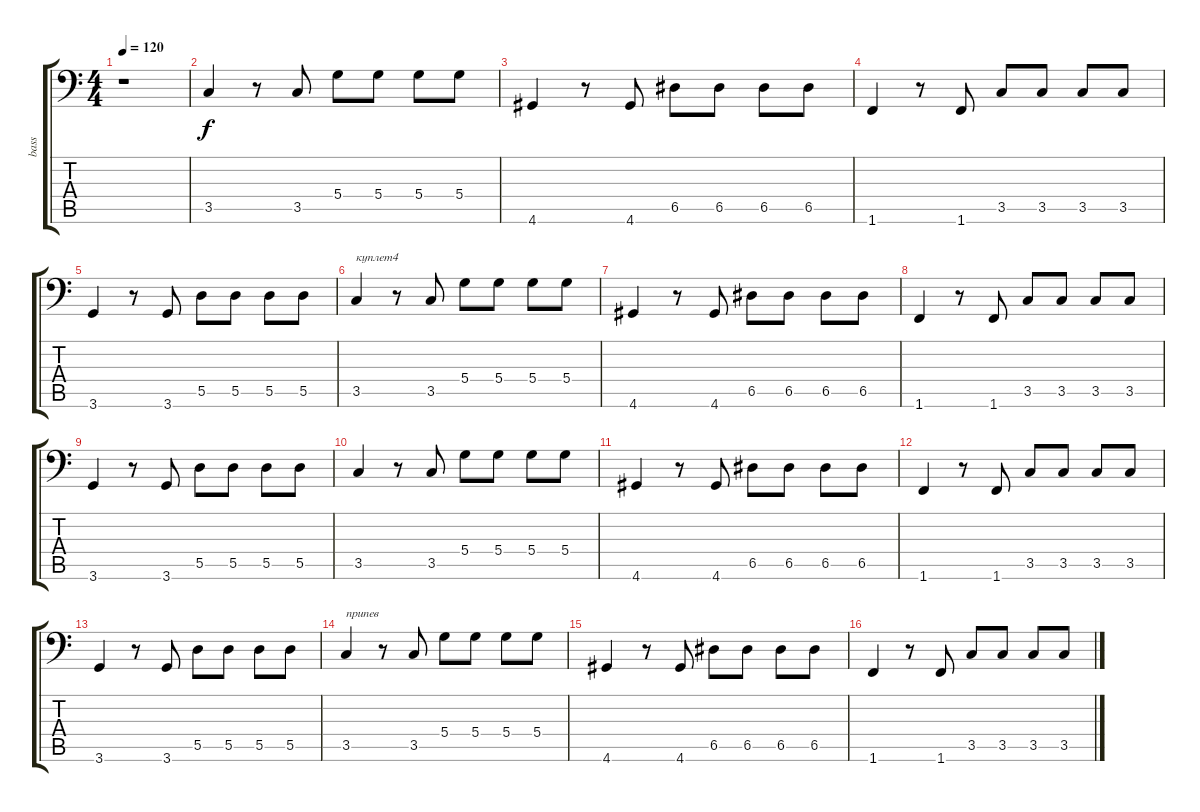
\track ("bass" "bass") {instrument synthbass2}
\staff {score tabs}
\tuning (E4 B3 G2 D2 A1 E1) {hide}
\ts (4 4)
\tempo 120
\clef f4
\ks c
r.1{dy f} |
3.5.4 r.8 3.5.8 5.4.8 5.4.8 5.4.8 5.4.8 |
4.6.4 r.8 4.6.8 6.5.8 6.5.8 6.5.8 6.5.8 |
1.6.4 r.8 1.6.8 3.5.8 3.5.8 3.5.8 3.5.8 |
3.6.4 r.8 3.6.8 5.5.8 5.5.8 5.5.8 5.5.8 |
3.5.4{txt "куплет4"} r.8 3.5.8 5.4.8 5.4.8 5.4.8 5.4.8 |
4.6.4 r.8 4.6.8 6.5.8 6.5.8 6.5.8 6.5.8 |
1.6.4 r.8 1.6.8 3.5.8 3.5.8 3.5.8 3.5.8 |
3.6.4 r.8 3.6.8 5.5.8 5.5.8 5.5.8 5.5.8 |
3.5.4 r.8 3.5.8 5.4.8 5.4.8 5.4.8 5.4.8 |
4.6.4 r.8 4.6.8 6.5.8 6.5.8 6.5.8 6.5.8 |
1.6.4 r.8 1.6.8 3.5.8 3.5.8 3.5.8 3.5.8 |
3.6.4 r.8 3.6.8 5.5.8 5.5.8 5.5.8 5.5.8 |
3.5.4{txt "припев"} r.8 3.5.8 5.4.8 5.4.8 5.4.8 5.4.8 |
4.6.4 r.8 4.6.8 6.5.8 6.5.8 6.5.8 6.5.8 |
1.6.4 r.8 1.6.8 3.5.8 3.5.8 3.5.8 3.5.8
